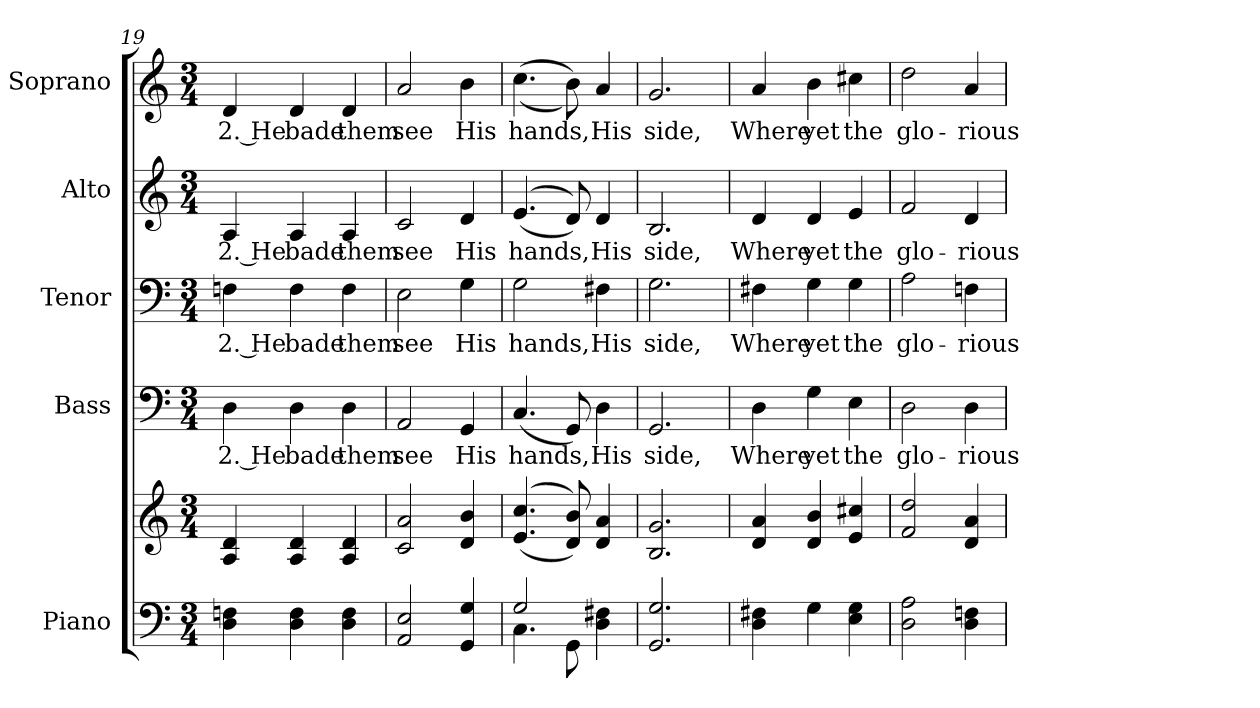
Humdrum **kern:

**kern	**kern	**kern	**text	**kern	**text	**kern	**text	**kern	**text
*part5	*part5	*part4	*part4	*part3	*part3	*part2	*part2	*part1	*part1
*staff6	*staff5	*staff4	*staff4	*staff3	*staff3	*staff2	*staff2	*staff1	*staff1
*I"Piano	*	*I"Bass	*	*I"Tenor	*	*I"Alto	*	*I"Soprano	*
*I'Pno.	*	*I'B.	*	*I'T.	*	*I'A.	*	*I'S.	*
!!LO:PB:g=z
*clefF4	*clefG2	*clefF4	*	*clefF4	*	*clefG2	*	*clefG2	*
*k[]	*k[]	*k[]	*	*k[]	*	*k[]	*	*k[]	*
*C:	*C:	*C:	*	*C:	*	*C:	*	*C:	*
*M3/4	*M3/4	*M3/4	*	*M3/4	*	*M3/4	*	*M3/4	*
=19	=19	=19	=19	=19	=19	=19	=19	=19	=19
!	!	!	!LO:LY:b:color=#000000	!	!	!	!	!	!
!	!	!	!	!	!LO:LY:b:color=#000000	!	!	!	!
!	!	!	!	!	!	!	!LO:LY:b:color=#000000	!	!
!	!	!	!	!	!	!	!	!	!LO:LY:b:color=#000000
4Di\ 4Fni	4Ai/ 4di	4Di\	2. He	4Fni\	2. He	4Ai/	2. He	4di/	2. He
!	!	!	!LO:LY:b:color=#000000	!	!	!	!	!	!
!	!	!	!	!	!LO:LY:b:color=#000000	!	!	!	!
!	!	!	!	!	!	!	!LO:LY:b:color=#000000	!	!
!	!	!	!	!	!	!	!	!	!LO:LY:b:color=#000000
4Di\ 4Fi	4Ai/ 4di	4Di\	bade	4Fi\	bade	4Ai/	bade	4di/	bade
!	!	!	!LO:LY:b:color=#000000	!	!	!	!	!	!
!	!	!	!	!	!LO:LY:b:color=#000000	!	!	!	!
!	!	!	!	!	!	!	!LO:LY:b:color=#000000	!	!
!	!	!	!	!	!	!	!	!	!LO:LY:b:color=#000000
4Di\ 4Fi	4Ai/ 4di	4Di\	them	4Fi\	them	4Ai/	them	4di/	them
=20	=20	=20	=20	=20	=20	=20	=20	=20	=20
!	!	!	!LO:LY:b:color=#000000	!	!	!	!	!	!
!	!	!	!	!	!LO:LY:b:color=#000000	!	!	!	!
!	!	!	!	!	!	!	!LO:LY:b:color=#000000	!	!
!	!	!	!	!	!	!	!	!	!LO:LY:b:color=#000000
2AAi/ 2Ei	2ci/ 2ai	2AAi/	see	2Ei\	see	2ci/	see	2ai/	see
!	!	!	!LO:LY:b:color=#000000	!	!	!	!	!	!
!	!	!	!	!	!LO:LY:b:color=#000000	!	!	!	!
!	!	!	!	!	!	!	!LO:LY:b:color=#000000	!	!
!	!	!	!	!	!	!	!	!	!LO:LY:b:color=#000000
4GGi/ 4Gi	4di/ 4bi	4GGi/	His	4Gi\	His	4di/	His	4bi\	His
=21	=21	=21	=21	=21	=21	=21	=21	=21	=21
*^	*	*	*	*	*	*	*	*	*
!	!	!	!	!LO:LY:b:color=#000000	!	!	!	!	!	!
!	!	!	!	!	!	!LO:LY:b:color=#000000	!	!	!	!
!	!	!	!	!	!	!	!	!LO:LY:b:color=#000000	!	!
!	!	!	!	!	!	!	!	!	!	!LO:LY:b:color=#000000
2Gi/	4.Ci\	((4.ei/ 4.cci	(4.Ci/	hands,	2Gi\	hands,	((4.ei/	hands,	((4.cci\	hands,
.	8GGi\	8di/ 8bi))	8GGi/)	.	.	.	8di/))	.	8bi\))	.
!	!	!	!	!LO:LY:b:color=#000000	!	!	!	!	!	!
!	!	!	!	!	!	!LO:LY:b:color=#000000	!	!	!	!
!	!	!	!	!	!	!	!	!LO:LY:b:color=#000000	!	!
!	!	!	!	!	!	!	!	!	!	!LO:LY:b:color=#000000
4Di\ 4F#Xi	4ryy	4di/ 4ai	4Di\	His	4F#Xi\	His	4di/	His	4ai/	His
*v	*v	*	*	*	*	*	*	*	*	*
!!LO:PB:g=z
=22	=22	=22	=22	=22	=22	=22	=22	=22	=22
*^	*	*	*	*	*	*	*	*	*
!	!	!	!	!LO:LY:b:color=#000000	!	!	!	!	!	!
*v	*v	*	*	*	*	*	*	*	*	*
*^	*	*	*	*	*	*	*	*	*
!	!	!	!	!	!	!LO:LY:b:color=#000000	!	!	!	!
*v	*v	*	*	*	*	*	*	*	*	*
*^	*	*	*	*	*	*	*	*	*
!	!	!	!	!	!	!	!	!LO:LY:b:color=#000000	!	!
*v	*v	*	*	*	*	*	*	*	*	*
*^	*	*	*	*	*	*	*	*	*
!	!	!	!	!	!	!	!	!	!	!LO:LY:b:color=#000000
*v	*v	*	*	*	*	*	*	*	*	*
2.GGi/ 2.Gi	2.Bi/ 2.gi	2.GGi/	side,	2.Gi\	side,	2.Bi/	side,	2.gi/	side,
=23	=23	=23	=23	=23	=23	=23	=23	=23	=23
!	!	!	!LO:LY:b:color=#000000	!	!	!	!	!	!
!	!	!	!	!	!LO:LY:b:color=#000000	!	!	!	!
!	!	!	!	!	!	!	!LO:LY:b:color=#000000	!	!
!	!	!	!	!	!	!	!	!	!LO:LY:b:color=#000000
4Di\ 4F#Xi	4di/ 4ai	4Di\	Where	4F#Xi\	Where	4di/	Where	4ai/	Where
!	!	!	!LO:LY:b:color=#000000	!	!	!	!	!	!
!	!	!	!	!	!LO:LY:b:color=#000000	!	!	!	!
!	!	!	!	!	!	!	!LO:LY:b:color=#000000	!	!
!	!	!	!	!	!	!	!	!	!LO:LY:b:color=#000000
4Gi\	4di/ 4bi	4Gi\	yet	4Gi\	yet	4di/	yet	4bi\	yet
!	!	!	!LO:LY:b:color=#000000	!	!	!	!	!	!
!	!	!	!	!	!LO:LY:b:color=#000000	!	!	!	!
!	!	!	!	!	!	!	!LO:LY:b:color=#000000	!	!
!	!	!	!	!	!	!	!	!	!LO:LY:b:color=#000000
4Ei\ 4Gi	4ei/ 4cc#Xi	4Ei\	the	4Gi\	the	4ei/	the	4cc#Xi\	the
=24	=24	=24	=24	=24	=24	=24	=24	=24	=24
!	!	!	!LO:LY:b:color=#000000	!	!	!	!	!	!
!	!	!	!	!	!LO:LY:b:color=#000000	!	!	!	!
!	!	!	!	!	!	!	!LO:LY:b:color=#000000	!	!
!	!	!	!	!	!	!	!	!	!LO:LY:b:color=#000000
2Di\ 2Ai	2fi/ 2ddi	2Di\	glo-	2Ai\	glo-	2fi/	glo-	2ddi\	glo-
!	!	!	!LO:LY:b:color=#000000	!	!	!	!	!	!
!	!	!	!	!	!LO:LY:b:color=#000000	!	!	!	!
!	!	!	!	!	!	!	!LO:LY:b:color=#000000	!	!
!	!	!	!	!	!	!	!	!	!LO:LY:b:color=#000000
4Di\ 4Fni	4di/ 4ai	4Di\	-rious	4Fni\	-rious	4di/	-rious	4ai/	-rious
=	=	=	=	=	=	=	=	=	=
*-	*-	*-	*-	*-	*-	*-	*-	*-	*-
